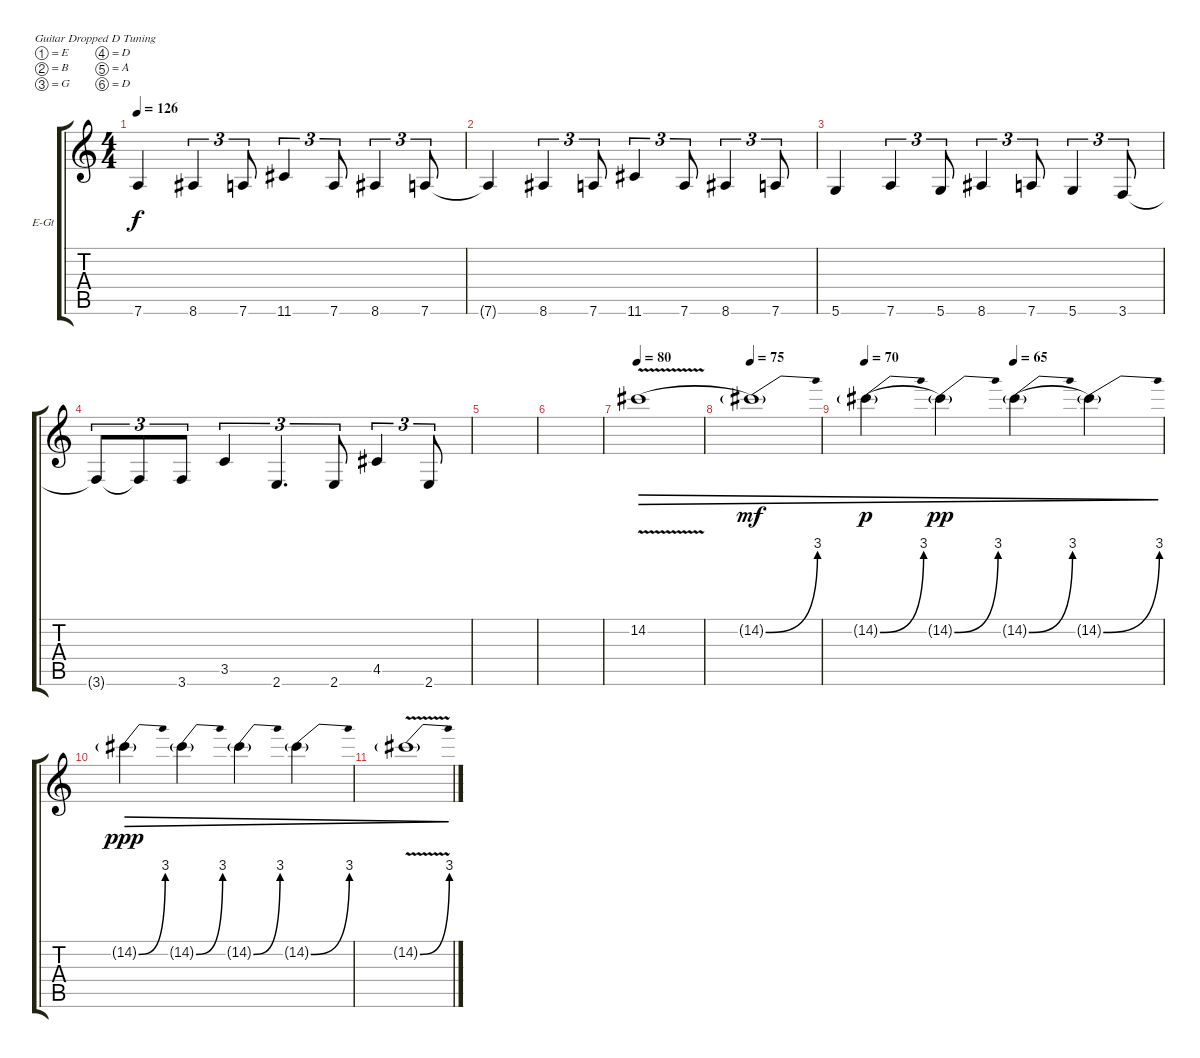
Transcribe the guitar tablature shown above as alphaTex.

\defaultSystemsLayout 4
\bracketExtendMode groupsimilarinstruments
\firstSystemTrackNameOrientation horizontal
\otherSystemsTrackNameOrientation horizontal
\track ("Matthew Bellamy (guitar)" "E-Gt") {instrument distortionguitar}
\staff {score tabs}
\tuning (E4 B3 G3 D3 A2 D2)
\ts (4 4)
\tempo 126
\clef g2
\ks c
7.6.4{dy f} 8.6.4{tu (3 2)} 7.6.8{tu (3 2)} 11.6.4{tu (3 2)} 7.6.8{tu (3 2)} 8.6.4{tu (3 2)} 7.6.8{tu (3 2)} |
7.6{t}.4 8.6.4{tu (3 2)} 7.6.8{tu (3 2)} 11.6.4{tu (3 2)} 7.6.8{tu (3 2)} 8.6.4{tu (3 2)} 7.6.8{tu (3 2)} |
5.6.4 7.6.4{tu (3 2)} 5.6.8{tu (3 2)} 8.6.4{tu (3 2)} 7.6.8{tu (3 2)} 5.6.4{tu (3 2)} 3.6.8{tu (3 2)} |
3.6{t}.8{tu (3 2)} 3.6{t}.8{tu (3 2)} 3.6.8{tu (3 2)} 3.5.4{tu (3 2)} 2.6.4{d tu (3 2)} 2.6.8{tu (3 2)} 4.5.4{tu (3 2)} 2.6.8{tu (3 2)} |
|
|
\tempo 80
14.2{v}.1{dec legatoorigin} |
\tempo 75
14.2{be (bend 0 0 30 12) g}.1{dec dy mf} |
\tempo 70
\tempo (65 0.5)
14.2{be (bend 0 0 15.6 12) g}.4{dec dy p legatoorigin} 14.2{be (bend 0 0 15 12) g}.4{dec dy pp} 14.2{be (bend 0 0 15.6 12) g}.4{dec legatoorigin} 14.2{be (bend 0 0 15 12) g}.4{dec} |
14.2{be (bend 0 0 15 12) g}.4{dec dy ppp} 14.2{be (bend 0 0 15 12) g}.4{dec} 14.2{be (bend 0 0 15 12) g}.4{dec} 14.2{be (bend 0 0 15 12) g}.4{dec} |
14.2{be (bend 0 0 15.6 12) v g}.1{dec}
